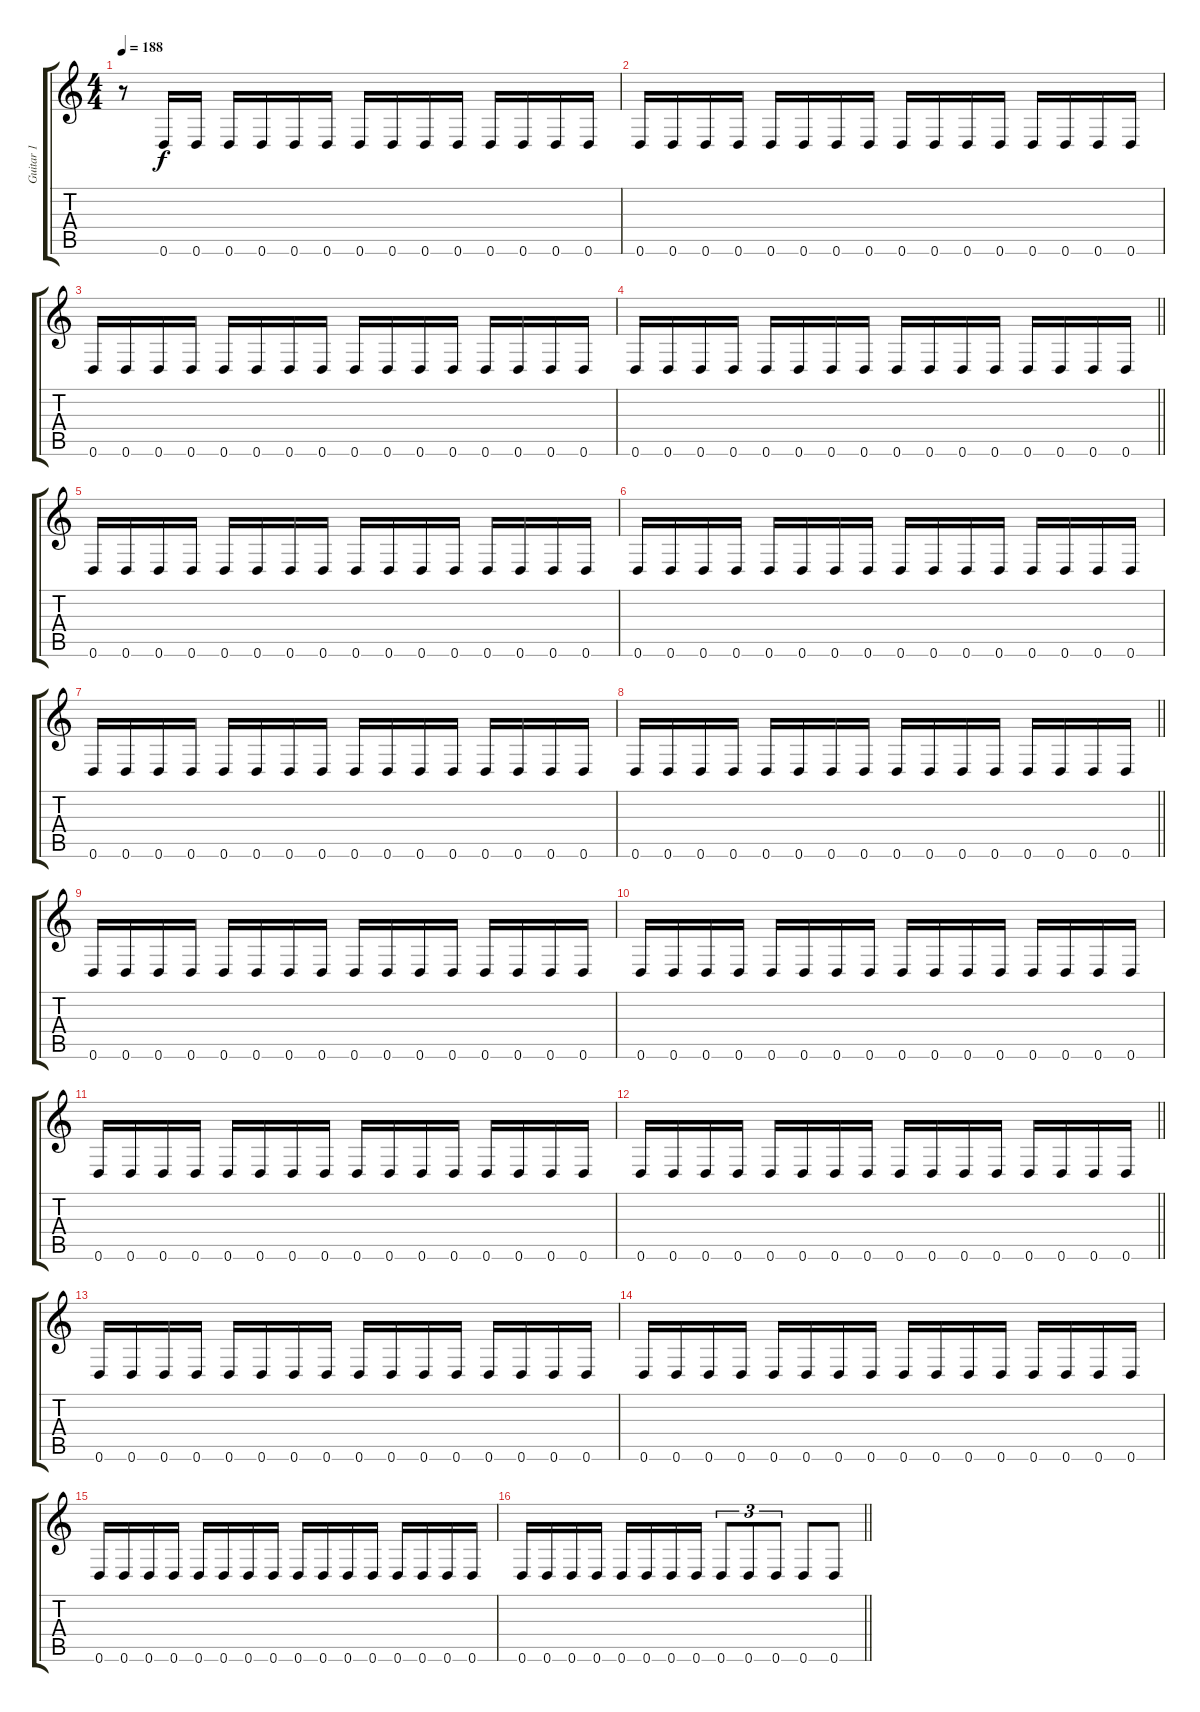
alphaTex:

\track ("Guitar 1" "Guitar 1") {instrument distortionguitar}
\staff {score tabs}
\tuning (E4 B3 G3 D3 A2 D2) {hide}
\ts (4 4)
\section ("" "")
\tempo 188
\clef g2
\ks c
r.8{dy f} 0.6.16 0.6.16 0.6.16 0.6.16 0.6.16 0.6.16 0.6.16 0.6.16 0.6.16 0.6.16 0.6.16 0.6.16 0.6.16 0.6.16 |
0.6.16 0.6.16 0.6.16 0.6.16 0.6.16 0.6.16 0.6.16 0.6.16 0.6.16 0.6.16 0.6.16 0.6.16 0.6.16 0.6.16 0.6.16 0.6.16 |
0.6.16 0.6.16 0.6.16 0.6.16 0.6.16 0.6.16 0.6.16 0.6.16 0.6.16 0.6.16 0.6.16 0.6.16 0.6.16 0.6.16 0.6.16 0.6.16 |
\barLineRight lightlight
0.6.16 0.6.16 0.6.16 0.6.16 0.6.16 0.6.16 0.6.16 0.6.16 0.6.16 0.6.16 0.6.16 0.6.16 0.6.16 0.6.16 0.6.16 0.6.16 |
0.6.16 0.6.16 0.6.16 0.6.16 0.6.16 0.6.16 0.6.16 0.6.16 0.6.16 0.6.16 0.6.16 0.6.16 0.6.16 0.6.16 0.6.16 0.6.16 |
0.6.16 0.6.16 0.6.16 0.6.16 0.6.16 0.6.16 0.6.16 0.6.16 0.6.16 0.6.16 0.6.16 0.6.16 0.6.16 0.6.16 0.6.16 0.6.16 |
0.6.16 0.6.16 0.6.16 0.6.16 0.6.16 0.6.16 0.6.16 0.6.16 0.6.16 0.6.16 0.6.16 0.6.16 0.6.16 0.6.16 0.6.16 0.6.16 |
\barLineRight lightlight
0.6.16 0.6.16 0.6.16 0.6.16 0.6.16 0.6.16 0.6.16 0.6.16 0.6.16 0.6.16 0.6.16 0.6.16 0.6.16 0.6.16 0.6.16 0.6.16 |
0.6.16 0.6.16 0.6.16 0.6.16 0.6.16 0.6.16 0.6.16 0.6.16 0.6.16 0.6.16 0.6.16 0.6.16 0.6.16 0.6.16 0.6.16 0.6.16 |
0.6.16 0.6.16 0.6.16 0.6.16 0.6.16 0.6.16 0.6.16 0.6.16 0.6.16 0.6.16 0.6.16 0.6.16 0.6.16 0.6.16 0.6.16 0.6.16 |
0.6.16 0.6.16 0.6.16 0.6.16 0.6.16 0.6.16 0.6.16 0.6.16 0.6.16 0.6.16 0.6.16 0.6.16 0.6.16 0.6.16 0.6.16 0.6.16 |
\barLineRight lightlight
0.6.16 0.6.16 0.6.16 0.6.16 0.6.16 0.6.16 0.6.16 0.6.16 0.6.16 0.6.16 0.6.16 0.6.16 0.6.16 0.6.16 0.6.16 0.6.16 |
0.6.16 0.6.16 0.6.16 0.6.16 0.6.16 0.6.16 0.6.16 0.6.16 0.6.16 0.6.16 0.6.16 0.6.16 0.6.16 0.6.16 0.6.16 0.6.16 |
0.6.16 0.6.16 0.6.16 0.6.16 0.6.16 0.6.16 0.6.16 0.6.16 0.6.16 0.6.16 0.6.16 0.6.16 0.6.16 0.6.16 0.6.16 0.6.16 |
0.6.16 0.6.16 0.6.16 0.6.16 0.6.16 0.6.16 0.6.16 0.6.16 0.6.16 0.6.16 0.6.16 0.6.16 0.6.16 0.6.16 0.6.16 0.6.16 |
\barLineRight lightlight
0.6.16 0.6.16 0.6.16 0.6.16 0.6.16 0.6.16 0.6.16 0.6.16 0.6.8{tu (3 2)} 0.6.8{tu (3 2)} 0.6.8{tu (3 2)} 0.6.8 0.6.8
